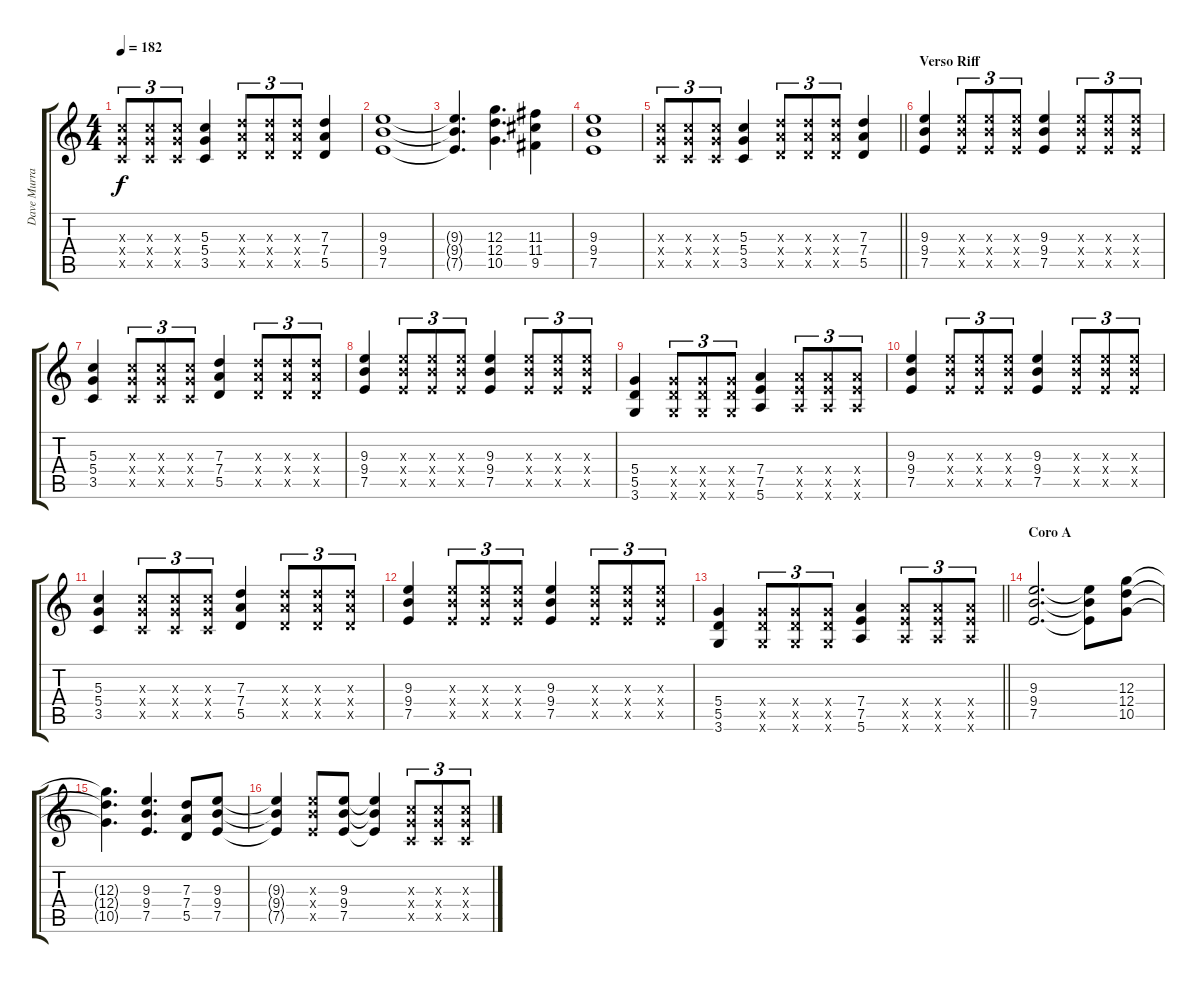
\track ("Dave Murray" "Dave Murra") {instrument distortionguitar}
\staff {score tabs}
\tuning (E4 B3 G3 D3 A2 E2) {hide}
\ts (4 4)
\tempo 182
\clef g2
\ks c
(5.3{x} 5.4{x} 3.5{x}).8{tu (3 2) dy f} (5.3{x} 5.4{x} 3.5{x}).8{tu (3 2)} (5.3{x} 5.4{x} 3.5{x}).8{tu (3 2)} (5.3 5.4 3.5).4 (7.3{x} 7.4{x} 5.5{x}).8{tu (3 2)} (7.3{x} 7.4{x} 5.5{x}).8{tu (3 2)} (7.3{x} 7.4{x} 5.5{x}).8{tu (3 2)} (7.3 7.4 5.5).4 |
(9.3 9.4 7.5).1 |
(9.3{t} 9.4{t} 7.5{t}).4{d} (12.3 12.4 10.5).4{d} (11.3 11.4 9.5).4 |
(9.3 9.4 7.5).1 |
\barLineRight lightlight
(5.3{x} 5.4{x} 3.5{x}).8{tu (3 2)} (5.3{x} 5.4{x} 3.5{x}).8{tu (3 2)} (5.3{x} 5.4{x} 3.5{x}).8{tu (3 2)} (5.3 5.4 3.5).4 (7.3{x} 7.4{x} 5.5{x}).8{tu (3 2)} (7.3{x} 7.4{x} 5.5{x}).8{tu (3 2)} (7.3{x} 7.4{x} 5.5{x}).8{tu (3 2)} (7.3 7.4 5.5).4 |
\section ("" "Verso Riff")
(9.3 9.4 7.5).4 (9.3{x} 9.4{x} 7.5{x}).8{tu (3 2)} (9.3{x} 9.4{x} 7.5{x}).8{tu (3 2)} (9.3{x} 9.4{x} 7.5{x}).8{tu (3 2)} (9.3 9.4 7.5).4 (9.3{x} 9.4{x} 7.5{x}).8{tu (3 2)} (9.3{x} 9.4{x} 7.5{x}).8{tu (3 2)} (9.3{x} 9.4{x} 7.5{x}).8{tu (3 2)} |
(5.3 5.4 3.5).4 (5.3{x} 5.4{x} 3.5{x}).8{tu (3 2)} (5.3{x} 5.4{x} 3.5{x}).8{tu (3 2)} (5.3{x} 5.4{x} 3.5{x}).8{tu (3 2)} (7.3 7.4 5.5).4 (7.3{x} 7.4{x} 5.5{x}).8{tu (3 2)} (7.3{x} 7.4{x} 5.5{x}).8{tu (3 2)} (7.3{x} 7.4{x} 5.5{x}).8{tu (3 2)} |
(9.3 9.4 7.5).4 (9.3{x} 9.4{x} 7.5{x}).8{tu (3 2)} (9.3{x} 9.4{x} 7.5{x}).8{tu (3 2)} (9.3{x} 9.4{x} 7.5{x}).8{tu (3 2)} (9.3 9.4 7.5).4 (9.3{x} 9.4{x} 7.5{x}).8{tu (3 2)} (9.3{x} 9.4{x} 7.5{x}).8{tu (3 2)} (9.3{x} 9.4{x} 7.5{x}).8{tu (3 2)} |
(5.4 5.5 3.6).4 (5.4{x} 5.5{x} 3.6{x}).8{tu (3 2)} (5.4{x} 5.5{x} 3.6{x}).8{tu (3 2)} (5.4{x} 5.5{x} 3.6{x}).8{tu (3 2)} (7.4 7.5 5.6).4 (7.4{x} 7.5{x} 5.6{x}).8{tu (3 2)} (7.4{x} 7.5{x} 5.6{x}).8{tu (3 2)} (7.4{x} 7.5{x} 5.6{x}).8{tu (3 2)} |
(9.3 9.4 7.5).4 (9.3{x} 9.4{x} 7.5{x}).8{tu (3 2)} (9.3{x} 9.4{x} 7.5{x}).8{tu (3 2)} (9.3{x} 9.4{x} 7.5{x}).8{tu (3 2)} (9.3 9.4 7.5).4 (9.3{x} 9.4{x} 7.5{x}).8{tu (3 2)} (9.3{x} 9.4{x} 7.5{x}).8{tu (3 2)} (9.3{x} 9.4{x} 7.5{x}).8{tu (3 2)} |
(5.3 5.4 3.5).4 (5.3{x} 5.4{x} 3.5{x}).8{tu (3 2)} (5.3{x} 5.4{x} 3.5{x}).8{tu (3 2)} (5.3{x} 5.4{x} 3.5{x}).8{tu (3 2)} (7.3 7.4 5.5).4 (7.3{x} 7.4{x} 5.5{x}).8{tu (3 2)} (7.3{x} 7.4{x} 5.5{x}).8{tu (3 2)} (7.3{x} 7.4{x} 5.5{x}).8{tu (3 2)} |
(9.3 9.4 7.5).4 (9.3{x} 9.4{x} 7.5{x}).8{tu (3 2)} (9.3{x} 9.4{x} 7.5{x}).8{tu (3 2)} (9.3{x} 9.4{x} 7.5{x}).8{tu (3 2)} (9.3 9.4 7.5).4 (9.3{x} 9.4{x} 7.5{x}).8{tu (3 2)} (9.3{x} 9.4{x} 7.5{x}).8{tu (3 2)} (9.3{x} 9.4{x} 7.5{x}).8{tu (3 2)} |
\barLineRight lightlight
(5.4 5.5 3.6).4 (5.4{x} 5.5{x} 3.6{x}).8{tu (3 2)} (5.4{x} 5.5{x} 3.6{x}).8{tu (3 2)} (5.4{x} 5.5{x} 3.6{x}).8{tu (3 2)} (7.4 7.5 5.6).4 (7.4{x} 7.5{x} 5.6{x}).8{tu (3 2)} (7.4{x} 7.5{x} 5.6{x}).8{tu (3 2)} (7.4{x} 7.5{x} 5.6{x}).8{tu (3 2)} |
\section ("" "Coro A")
(9.3 9.4 7.5).2{d} (9.3{t} 9.4{t} 7.5{t}).8 (12.3 12.4 10.5).8 |
(12.3{t} 12.4{t} 10.5{t}).4{d} (9.3 9.4 7.5).4{d} (7.3 7.4 5.5).8 (9.3 9.4 7.5).8 |
(9.3{t} 9.4{t} 7.5{t}).4 (9.3{x} 9.4{x} 7.5{x}).8 (9.3 9.4 7.5).8 (9.3{t} 9.4{t} 7.5{t}).4 (5.3{x} 5.4{x} 3.5{x}).8{tu (3 2)} (5.3{x} 5.4{x} 3.5{x}).8{tu (3 2)} (5.3{x} 5.4{x} 3.5{x}).8{tu (3 2)}
